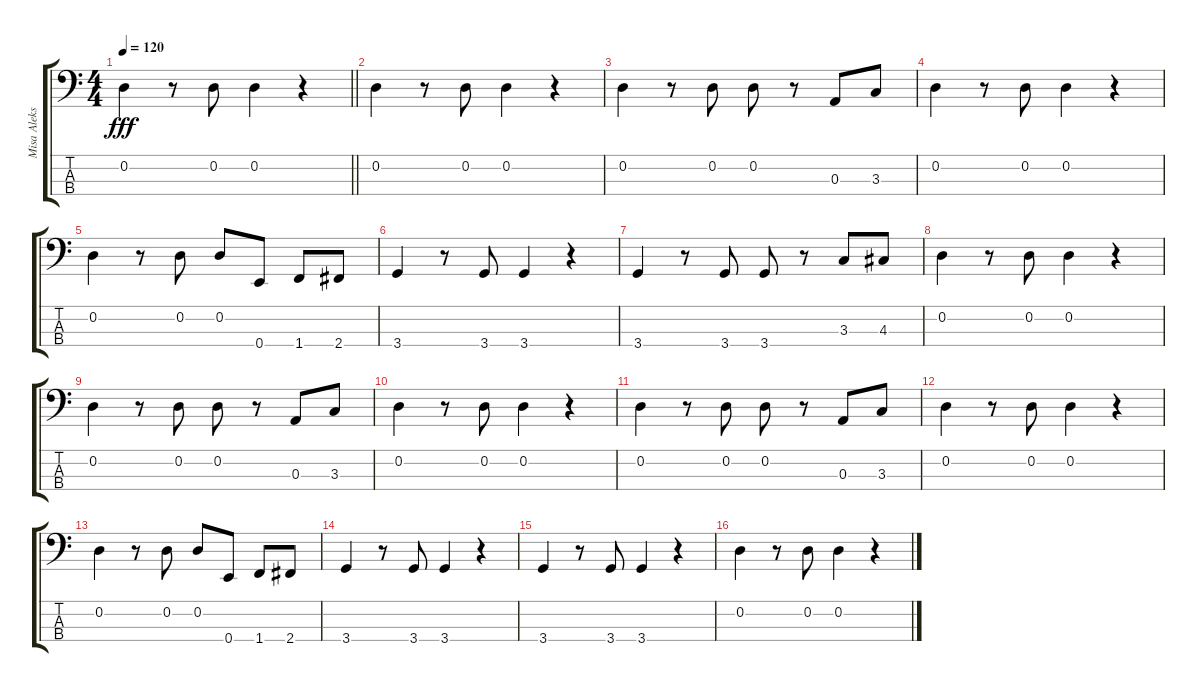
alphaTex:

\track ("Misa Aleksic-bass" "Misa Aleks") {instrument electricbassfinger}
\staff {score tabs}
\tuning (G2 D2 A1 E1) {hide}
\ts (4 4)
\tempo 120
\clef f4
\barLineRight lightlight
\ks c
0.2.4{dy fff} r.8 0.2.8 0.2.4 r.4 |
0.2.4 r.8 0.2.8 0.2.4 r.4 |
0.2.4 r.8 0.2.8 0.2.8 r.8 0.3.8 3.3.8 |
0.2.4 r.8 0.2.8 0.2.4 r.4 |
0.2.4 r.8 0.2.8 0.2.8 0.4.8 1.4.8 2.4.8 |
3.4.4 r.8 3.4.8 3.4.4 r.4 |
3.4.4 r.8 3.4.8 3.4.8 r.8 3.3.8 4.3.8 |
0.2.4 r.8 0.2.8 0.2.4 r.4 |
0.2.4 r.8 0.2.8 0.2.8 r.8 0.3.8 3.3.8 |
0.2.4 r.8 0.2.8 0.2.4 r.4 |
0.2.4 r.8 0.2.8 0.2.8 r.8 0.3.8 3.3.8 |
0.2.4 r.8 0.2.8 0.2.4 r.4 |
0.2.4 r.8 0.2.8 0.2.8 0.4.8 1.4.8 2.4.8 |
3.4.4 r.8 3.4.8 3.4.4 r.4 |
3.4.4 r.8 3.4.8 3.4.4 r.4 |
0.2.4 r.8 0.2.8 0.2.4 r.4
